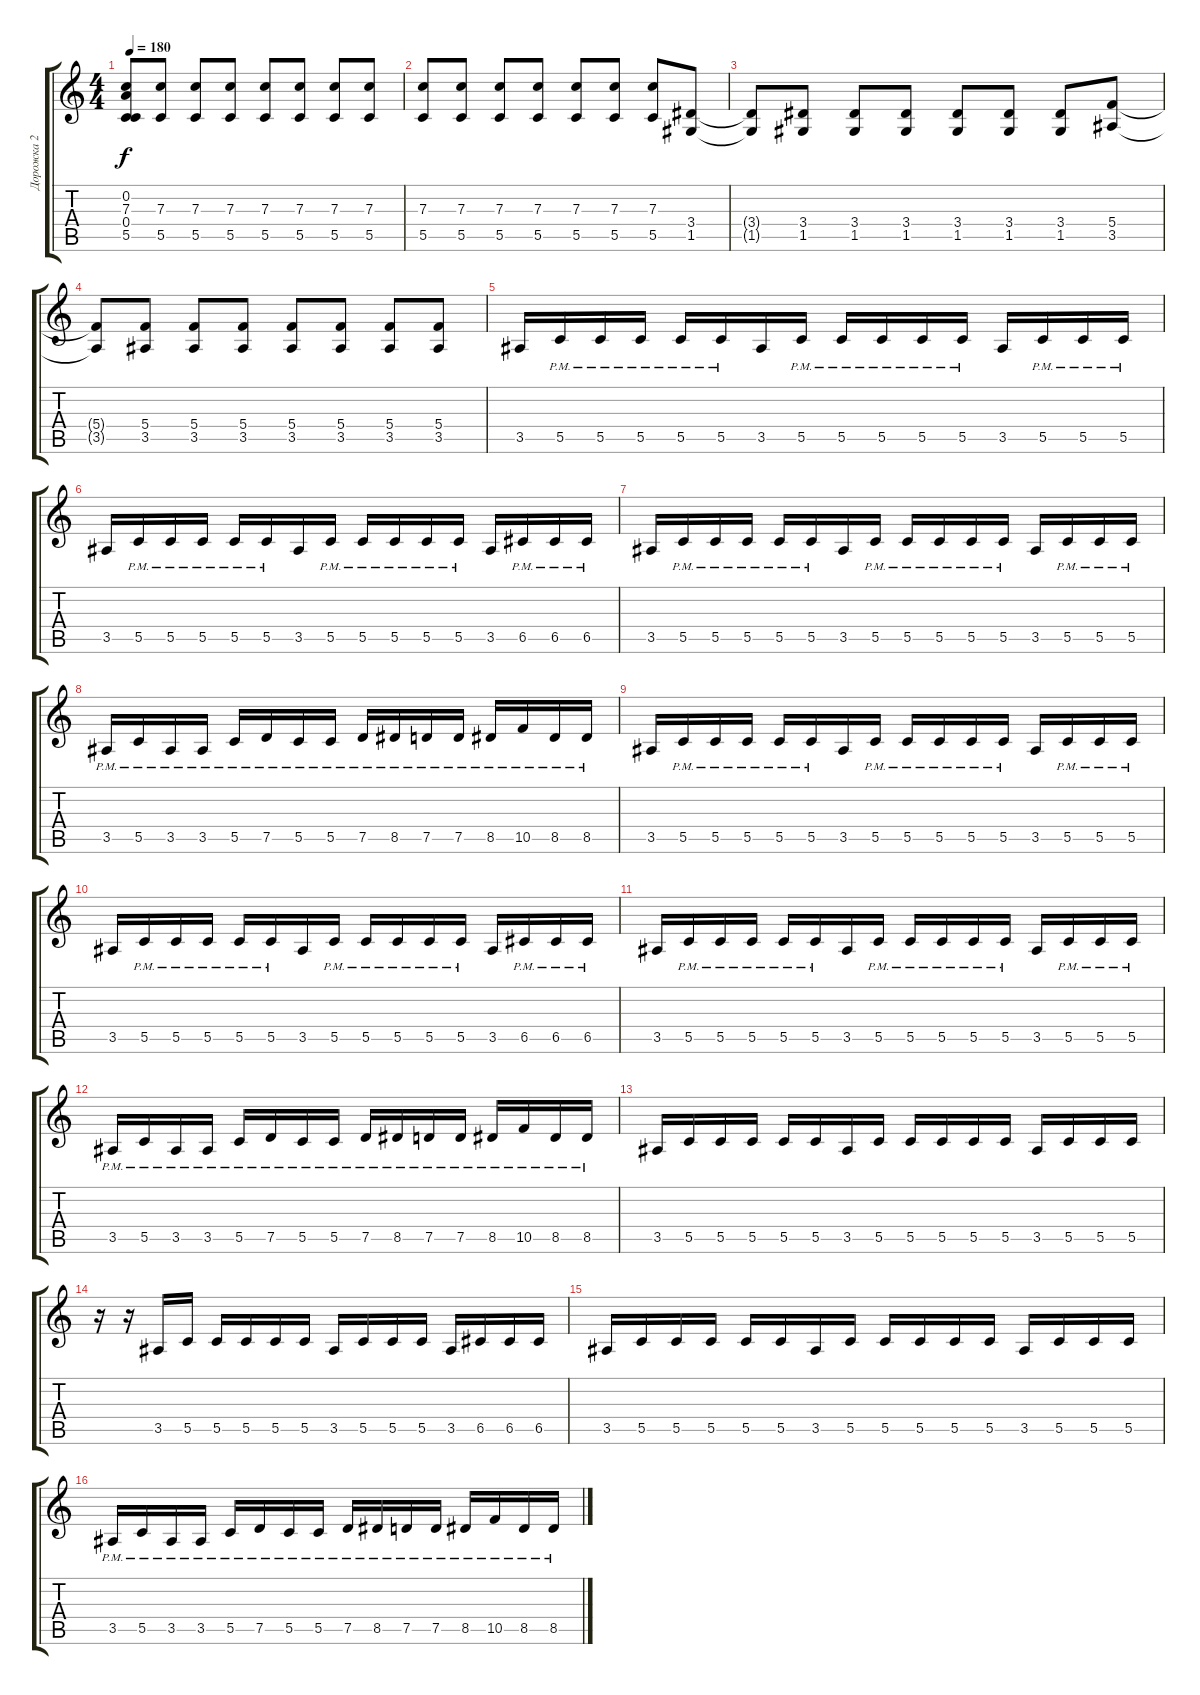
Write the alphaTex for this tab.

\track ("Дорожка 2" "Дорожка 2") {instrument distortionguitar}
\staff {score tabs}
\tuning (D4 A3 F3 C3 G2 C2) {hide}
\ts (4 4)
\tempo 180
\clef g2
\ks c
(0.2 7.3{t} 0.4 5.5{t}).8{dy f} (7.3 5.5).8 (7.3 5.5).8 (7.3 5.5).8 (7.3 5.5).8 (7.3 5.5).8 (7.3 5.5).8 (7.3 5.5).8 |
(7.3 5.5).8 (7.3 5.5).8 (7.3 5.5).8 (7.3 5.5).8 (7.3 5.5).8 (7.3 5.5).8 (7.3 5.5).8 (3.4 1.5).8 |
(3.4{t} 1.5{t}).8 (3.4 1.5).8 (3.4 1.5).8 (3.4 1.5).8 (3.4 1.5).8 (3.4 1.5).8 (3.4 1.5).8 (5.4 3.5).8 |
(5.4{t} 3.5{t}).8 (5.4 3.5).8 (5.4 3.5).8 (5.4 3.5).8 (5.4 3.5).8 (5.4 3.5).8 (5.4 3.5).8 (5.4 3.5).8 |
3.5.16 5.5{pm}.16 5.5{pm}.16 5.5{pm}.16 5.5{pm}.16 5.5{pm}.16 3.5.16 5.5{pm}.16 5.5{pm}.16 5.5{pm}.16 5.5{pm}.16 5.5{pm}.16 3.5.16 5.5{pm}.16 5.5{pm}.16 5.5{pm}.16 |
3.5.16 5.5{pm}.16 5.5{pm}.16 5.5{pm}.16 5.5{pm}.16 5.5{pm}.16 3.5.16 5.5{pm}.16 5.5{pm}.16 5.5{pm}.16 5.5{pm}.16 5.5{pm}.16 3.5.16 6.5{pm}.16 6.5{pm}.16 6.5{pm}.16 |
3.5.16 5.5{pm}.16 5.5{pm}.16 5.5{pm}.16 5.5{pm}.16 5.5{pm}.16 3.5.16 5.5{pm}.16 5.5{pm}.16 5.5{pm}.16 5.5{pm}.16 5.5{pm}.16 3.5.16 5.5{pm}.16 5.5{pm}.16 5.5{pm}.16 |
3.5{pm}.16 5.5{pm}.16 3.5{pm}.16 3.5{pm}.16 5.5{pm}.16 7.5{pm}.16 5.5{pm}.16 5.5{pm}.16 7.5{pm}.16 8.5{pm}.16 7.5{pm}.16 7.5{pm}.16 8.5{pm}.16 10.5{pm}.16 8.5{pm}.16 8.5{pm}.16 |
3.5.16 5.5{pm}.16 5.5{pm}.16 5.5{pm}.16 5.5{pm}.16 5.5{pm}.16 3.5.16 5.5{pm}.16 5.5{pm}.16 5.5{pm}.16 5.5{pm}.16 5.5{pm}.16 3.5.16 5.5{pm}.16 5.5{pm}.16 5.5{pm}.16 |
3.5.16 5.5{pm}.16 5.5{pm}.16 5.5{pm}.16 5.5{pm}.16 5.5{pm}.16 3.5.16 5.5{pm}.16 5.5{pm}.16 5.5{pm}.16 5.5{pm}.16 5.5{pm}.16 3.5.16 6.5{pm}.16 6.5{pm}.16 6.5{pm}.16 |
3.5.16 5.5{pm}.16 5.5{pm}.16 5.5{pm}.16 5.5{pm}.16 5.5{pm}.16 3.5.16 5.5{pm}.16 5.5{pm}.16 5.5{pm}.16 5.5{pm}.16 5.5{pm}.16 3.5.16 5.5{pm}.16 5.5{pm}.16 5.5{pm}.16 |
3.5{pm}.16 5.5{pm}.16 3.5{pm}.16 3.5{pm}.16 5.5{pm}.16 7.5{pm}.16 5.5{pm}.16 5.5{pm}.16 7.5{pm}.16 8.5{pm}.16 7.5{pm}.16 7.5{pm}.16 8.5{pm}.16 10.5{pm}.16 8.5{pm}.16 8.5{pm}.16 |
3.5.16 5.5.16 5.5.16 5.5.16 5.5.16 5.5.16 3.5.16 5.5.16 5.5.16 5.5.16 5.5.16 5.5.16 3.5.16 5.5.16 5.5.16 5.5.16 |
r.16 r.16 3.5.16 5.5.16 5.5.16 5.5.16 5.5.16 5.5.16 3.5.16 5.5.16 5.5.16 5.5.16 3.5.16 6.5.16 6.5.16 6.5.16 |
3.5.16 5.5.16 5.5.16 5.5.16 5.5.16 5.5.16 3.5.16 5.5.16 5.5.16 5.5.16 5.5.16 5.5.16 3.5.16 5.5.16 5.5.16 5.5.16 |
3.5{pm}.16 5.5{pm}.16 3.5{pm}.16 3.5{pm}.16 5.5{pm}.16 7.5{pm}.16 5.5{pm}.16 5.5{pm}.16 7.5{pm}.16 8.5{pm}.16 7.5{pm}.16 7.5{pm}.16 8.5{pm}.16 10.5{pm}.16 8.5{pm}.16 8.5{pm}.16
